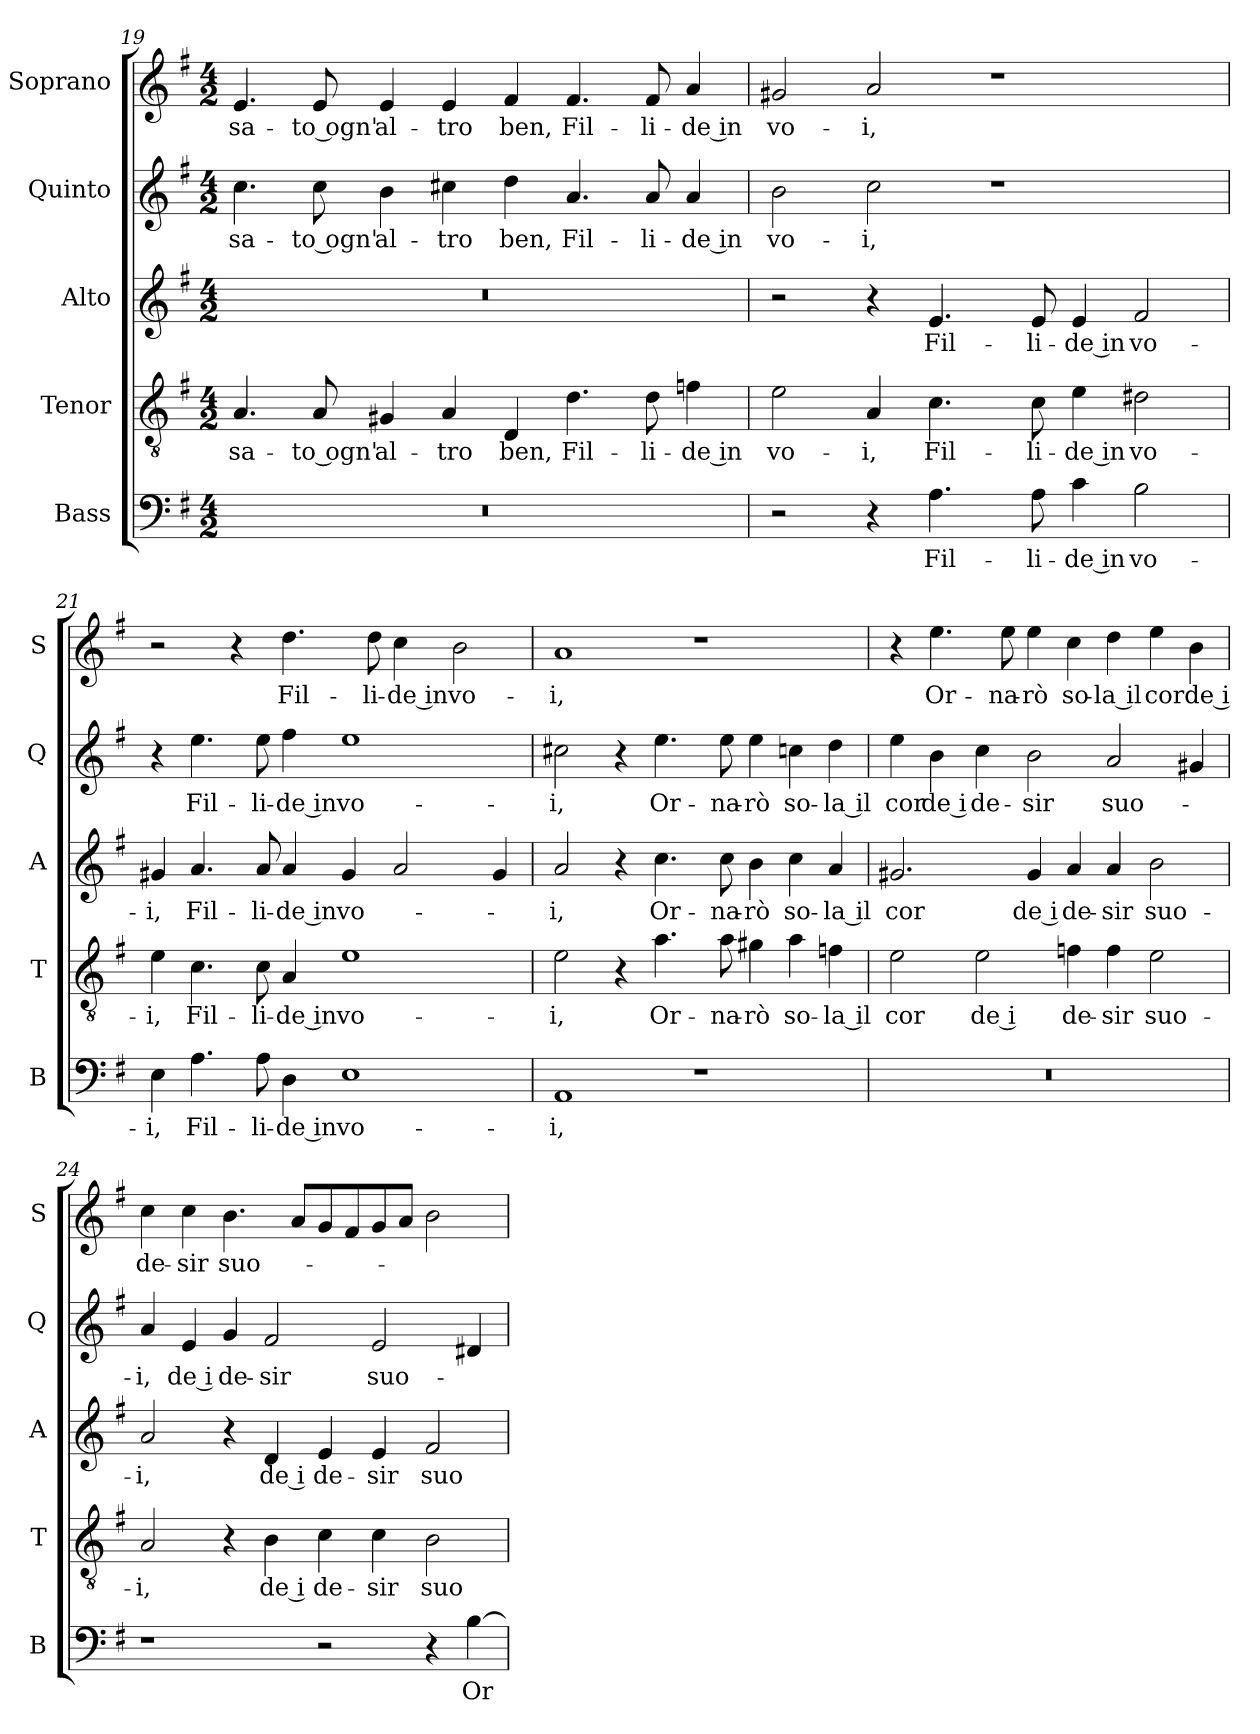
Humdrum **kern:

**kern	**text	**kern	**text	**kern	**text	**kern	**text	**kern	**text
*part5	*part5	*part4	*part4	*part3	*part3	*part2	*part2	*part1	*part1
*staff5	*staff5	*staff4	*staff4	*staff3	*staff3	*staff2	*staff2	*staff1	*staff1
*I"Bass	*	*I"Tenor	*	*I"Alto	*	*I"Quinto	*	*I"Soprano	*
*I'B	*	*I'T	*	*I'A	*	*I'Q	*	*I'S	*
*clefF4	*	*clefGv2	*	*clefG2	*	*clefG2	*	*clefG2	*
*k[f#]	*	*k[f#]	*	*k[f#]	*	*k[f#]	*	*k[f#]	*
*G:	*	*G:	*	*G:	*	*G:	*	*G:	*
*M4/2	*	*M4/2	*	*M4/2	*	*M4/2	*	*M4/2	*
=19	=19	=19	=19	=19	=19	=19	=19	=19	=19
!	!	!	!LO:LY:b	!	!	!	!LO:LY:b	!	!LO:LY:b
0r	.	4.A/	-sa-	0r	.	4.cc\	-sa-	4.e/	-sa-
!	!	!	!LO:LY:b	!	!	!	!LO:LY:b	!	!LO:LY:b
.	.	8A/	-to ogn'	.	.	8cc\	-to ogn'	8e/	-to ogn'
!	!	!	!LO:LY:b	!	!	!	!LO:LY:b	!	!LO:LY:b
.	.	4G#X/	al-	.	.	4b\	al-	4e/	al-
!	!	!	!LO:LY:b	!	!	!	!LO:LY:b	!	!LO:LY:b
.	.	4A/	-tro	.	.	4cc#X\	-tro	4e/	-tro
!	!	!	!LO:LY:b	!	!	!	!LO:LY:b	!	!LO:LY:b
.	.	4D/	ben,	.	.	4dd\	ben,	4f#/	ben,
!	!	!	!LO:LY:b	!	!	!	!LO:LY:b	!	!LO:LY:b
.	.	4.d\	Fil-	.	.	4.a/	Fil-	4.f#/	Fil-
!	!	!	!LO:LY:b	!	!	!	!LO:LY:b	!	!LO:LY:b
.	.	8d\	-li-	.	.	8a/	-li-	8f#/	-li-
!	!	!	!LO:LY:b	!	!	!	!LO:LY:b	!	!LO:LY:b
.	.	4fn\	-de in	.	.	4a/	-de in	4a/	-de in
=20	=20	=20	=20	=20	=20	=20	=20	=20	=20
!	!	!	!LO:LY:b	!	!	!	!LO:LY:b	!	!LO:LY:b
2r	.	2e\	vo-	2r	.	2b\	vo-	2g#X/	vo-
!	!	!	!LO:LY:b	!	!	!	!LO:LY:b	!	!LO:LY:b
4r	.	4A/	-i,	4r	.	2cc\	-i,	2a/	-i,
!	!LO:LY:b	!	!LO:LY:b	!	!LO:LY:b	!	!	!	!
4.A\	Fil-	4.c\	Fil-	4.e/	Fil-	.	.	.	.
.	.	.	.	.	.	1r	.	1r	.
!	!LO:LY:b	!	!LO:LY:b	!	!LO:LY:b	!	!	!	!
8A\	-li-	8c\	-li-	8e/	-li-	.	.	.	.
!	!LO:LY:b	!	!LO:LY:b	!	!LO:LY:b	!	!	!	!
4c\	-de in	4e\	-de in	4e/	-de in	.	.	.	.
!	!LO:LY:b	!	!LO:LY:b	!	!LO:LY:b	!	!	!	!
2B\	vo-	2d#X\	vo-	2f#/	vo-	.	.	.	.
!!LO:LB:g=z
=21	=21	=21	=21	=21	=21	=21	=21	=21	=21
!	!LO:LY:b	!	!LO:LY:b	!	!LO:LY:b	!	!	!	!
4E\	-i,	4e\	-i,	4g#X/	-i,	4r	.	2r	.
!	!LO:LY:b	!	!LO:LY:b	!	!LO:LY:b	!	!LO:LY:b	!	!
4.A\	Fil-	4.c\	Fil-	4.a/	Fil-	4.ee\	Fil-	.	.
.	.	.	.	.	.	.	.	4r	.
!	!LO:LY:b	!	!LO:LY:b	!	!LO:LY:b	!	!LO:LY:b	!	!
8A\	-li-	8c\	-li-	8a/	-li-	8ee\	-li-	.	.
!	!LO:LY:b	!	!LO:LY:b	!	!LO:LY:b	!	!LO:LY:b	!	!LO:LY:b
4D\	-de in	4A/	-de in	4a/	-de in	4ff#\	-de in	4.dd\	Fil-
!	!LO:LY:b	!	!LO:LY:b	!	!LO:LY:b	!	!LO:LY:b	!	!
1E	vo-	1e	vo-	4g#/	vo-	1ee	vo-	.	.
!	!	!	!	!	!	!	!	!	!LO:LY:b
.	.	.	.	.	.	.	.	8dd\	-li-
!	!	!	!	!	!	!	!	!	!LO:LY:b
.	.	.	.	2a/	.	.	.	4cc\	-de in
!	!	!	!	!	!	!	!	!	!LO:LY:b
.	.	.	.	.	.	.	.	2b\	vo-
.	.	.	.	4g#/	.	.	.	.	.
=22	=22	=22	=22	=22	=22	=22	=22	=22	=22
!	!LO:LY:b	!	!LO:LY:b	!	!LO:LY:b	!	!LO:LY:b	!	!LO:LY:b
1AA	-i,	2e\	-i,	2a/	i,	2cc#X\	-i,	1a	-i,
.	.	4r	.	4r	.	4r	.	.	.
!	!	!	!LO:LY:b	!	!LO:LY:b	!	!LO:LY:b	!	!
.	.	4.a\	Or-	4.cc\	Or-	4.ee\	Or-	.	.
1r	.	.	.	.	.	.	.	1r	.
!	!	!	!LO:LY:b	!	!LO:LY:b	!	!LO:LY:b	!	!
.	.	8a\	-na-	8cc\	-na-	8ee\	-na-	.	.
!	!	!	!LO:LY:b	!	!LO:LY:b	!	!LO:LY:b	!	!
.	.	4g#X\	-rò	4b\	-rò	4ee\	-rò	.	.
!	!	!	!LO:LY:b	!	!LO:LY:b	!	!LO:LY:b	!	!
.	.	4a\	so-	4cc\	so-	4ccn\	so-	.	.
!	!	!	!LO:LY:b	!	!LO:LY:b	!	!LO:LY:b	!	!
.	.	4fn\	-la il	4a/	-la il	4dd\	-la il	.	.
=23	=23	=23	=23	=23	=23	=23	=23	=23	=23
!	!	!	!LO:LY:b	!	!LO:LY:b	!	!LO:LY:b	!	!
0r	.	2e\	cor	2.g#X/	cor	4ee\	cor	4r	.
!	!	!	!	!	!	!	!LO:LY:b	!	!LO:LY:b
.	.	.	.	.	.	4b\	de i	4.ee\	Or-
!	!	!	!LO:LY:b	!	!	!	!LO:LY:b	!	!
.	.	2e\	de i	.	.	4cc\	de-	.	.
!	!	!	!	!	!	!	!	!	!LO:LY:b
.	.	.	.	.	.	.	.	8ee\	-na-
!	!	!	!	!	!LO:LY:b	!	!LO:LY:b	!	!LO:LY:b
.	.	.	.	4g#/	de i	2b\	-sir	4ee\	-rò
!	!	!	!LO:LY:b	!	!LO:LY:b	!	!	!	!LO:LY:b
.	.	4fn\	de-	4a/	de-	.	.	4cc\	so-
!	!	!	!LO:LY:b	!	!LO:LY:b	!	!LO:LY:b	!	!LO:LY:b
.	.	4f\	-sir	4a/	-sir	2a/	suo-	4dd\	-la il
!	!	!	!LO:LY:b	!	!LO:LY:b	!	!	!	!LO:LY:b
.	.	2e\	suo-	2b\	suo-	.	.	4ee\	cor
!	!	!	!	!	!	!	!	!	!LO:LY:b
.	.	.	.	.	.	4g#X/	.	4b\	de i
!!LO:PB:g=z
=24	=24	=24	=24	=24	=24	=24	=24	=24	=24
!	!	!	!LO:LY:b	!	!LO:LY:b	!	!LO:LY:b	!	!LO:LY:b
1r	.	2A/	-i,	2a/	-i,	4a/	-i,	4cc\	de-
!	!	!	!	!	!	!	!LO:LY:b	!	!LO:LY:b
.	.	.	.	.	.	4e/	de i	4cc\	-sir
!	!	!	!	!	!	!	!LO:LY:b	!	!LO:LY:b
.	.	4r	.	4r	.	4g/	de-	4.b\	suo-
!	!	!	!LO:LY:b	!	!LO:LY:b	!	!LO:LY:b	!	!
.	.	4B\	de i	4d/	de i	2f#/	-sir	.	.
.	.	.	.	.	.	.	.	8a/L	.
!	!	!	!LO:LY:b	!	!LO:LY:b	!	!	!	!
2r	.	4c\	de-	4e/	de-	.	.	8g/	.
.	.	.	.	.	.	.	.	8f#/	.
!	!	!	!LO:LY:b	!	!LO:LY:b	!	!LO:LY:b	!	!
.	.	4c\	-sir	4e/	-sir	2e/	suo-	8g/	.
.	.	.	.	.	.	.	.	8a/J	.
!	!	!	!LO:LY:b	!	!LO:LY:b	!	!	!	!
4r	.	2B\	suo-	2f#/	suo-	.	.	2b\	.
!	!LO:LY:b	!	!	!	!	!	!	!	!
[4B\	Or-	.	.	.	.	4d#X/	.	.	.
=	=	=	=	=	=	=	=	=	=
*-	*-	*-	*-	*-	*-	*-	*-	*-	*-
